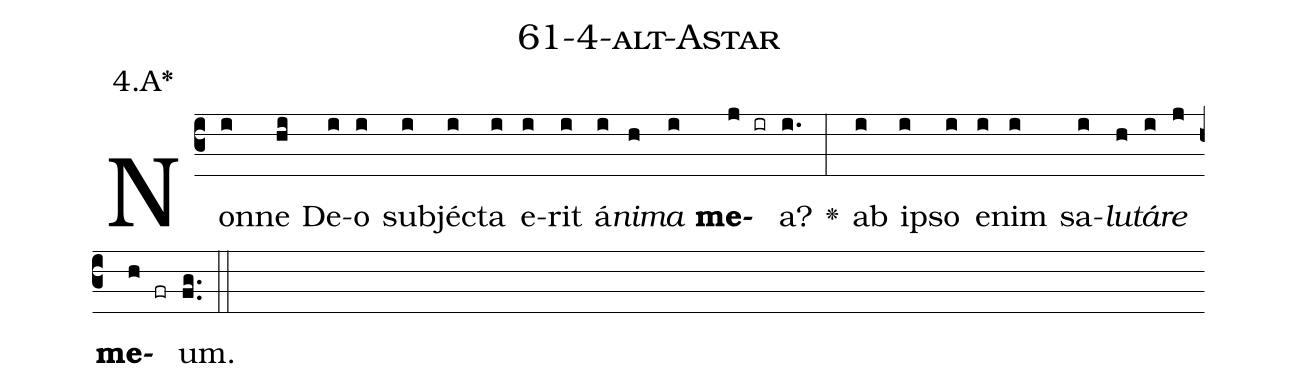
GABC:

name: 61-4-alt-Astar;
annotation: 4.A*;
%%
(c3)Non(i)ne(hi) De(i)o(i) sub(i)jéc(i)ta(i) e(i)rit(i) á(i)<i>ni</i>(h)<i>ma</i>(i) <b>me</b>(j ir)a?(i.) <v>\greheightstar</v>(:) ab(i) ip(i)so(i) e(i)nim(i) sa(i)<i>lu</i>(h)<i>tá</i>(i)<i>re</i>(j) <b>me</b>(h fr)um.(fg..) (::)


%E(i) u(h) o(i) u(j) a(h) e.(fg..) (::)
